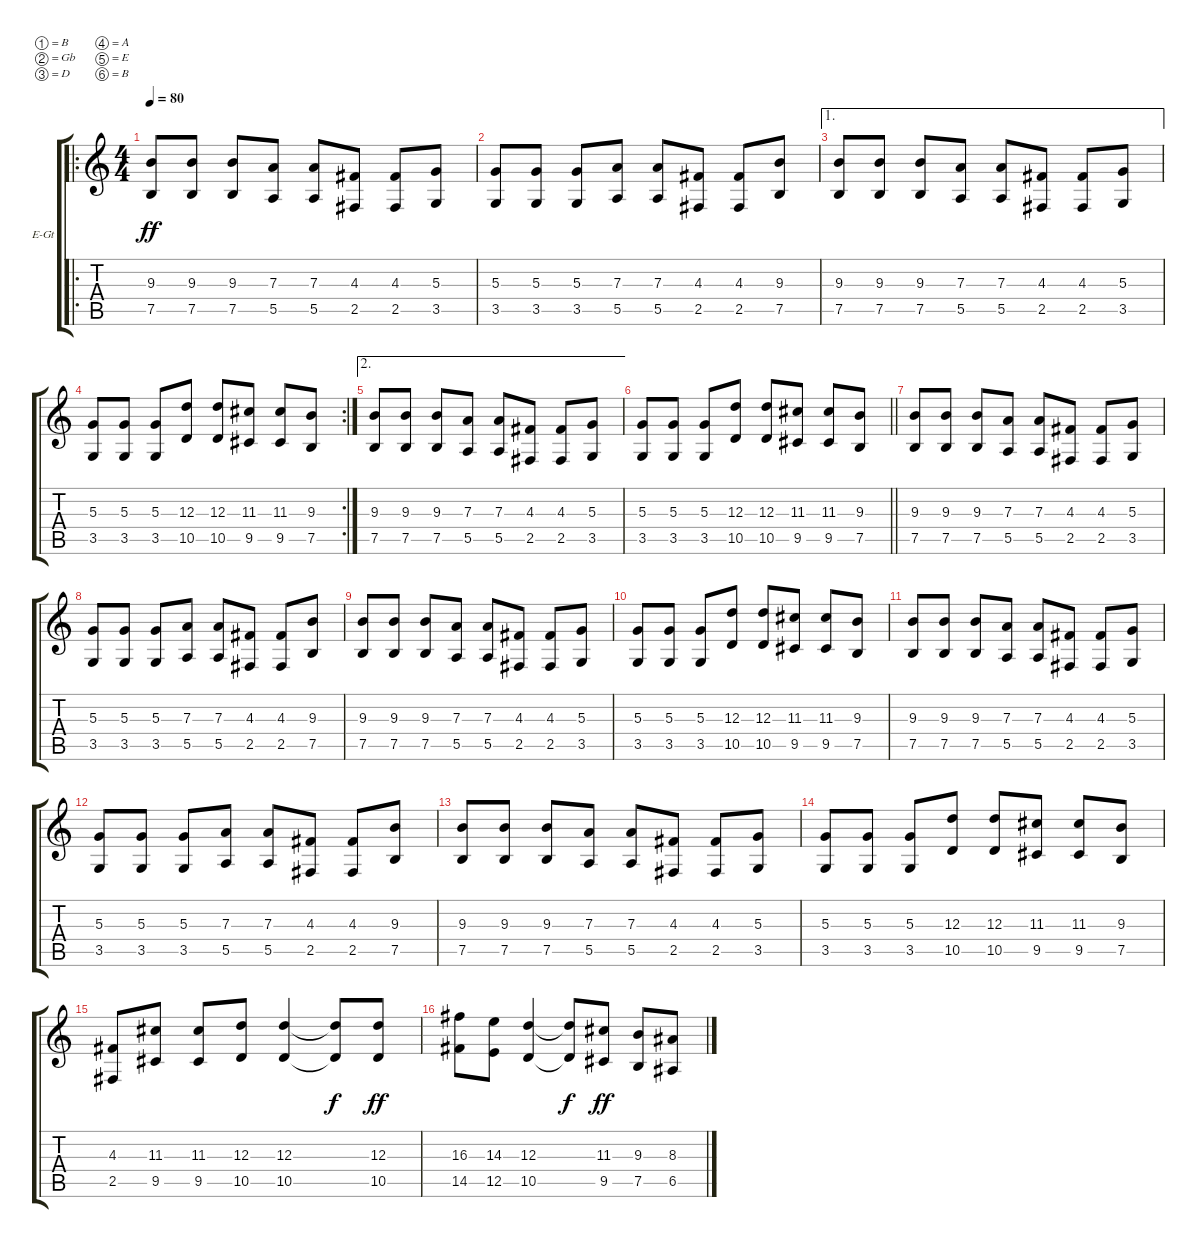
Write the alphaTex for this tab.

\bracketExtendMode groupsimilarinstruments
\firstSystemTrackNameOrientation horizontal
\otherSystemsTrackNameOrientation horizontal
\track ("RG Left" "E-Gt") {instrument distortionguitar}
\staff {score tabs}
\tuning (B3 Gb3 D3 A2 E2 B1)
\ro
\ts (4 4)
\tempo 80
\clef g2
\ks c
(9.3 7.5).8{dy ff instrument distortionguitar} (9.3 7.5).8 (9.3 7.5).8 (7.3 5.5).8 (7.3 5.5).8 (4.3 2.5).8 (4.3 2.5).8 (5.3 3.5).8 |
(5.3 3.5).8 (5.3 3.5).8 (5.3 3.5).8 (7.3 5.5).8 (7.3 5.5).8 (4.3 2.5).8 (4.3 2.5).8 (9.3 7.5).8 |
\ae 1
(9.3 7.5).8 (9.3 7.5).8 (9.3 7.5).8 (7.3 5.5).8 (7.3 5.5).8 (4.3 2.5).8 (4.3 2.5).8 (5.3 3.5).8 |
\rc 2
(5.3 3.5).8 (5.3 3.5).8 (5.3 3.5).8 (12.3 10.5).8 (12.3 10.5).8 (11.3 9.5).8 (11.3 9.5).8 (9.3 7.5).8 |
\ae 2
(9.3 7.5).8 (9.3 7.5).8 (9.3 7.5).8 (7.3 5.5).8 (7.3 5.5).8 (4.3 2.5).8 (4.3 2.5).8 (5.3 3.5).8 |
\barLineRight lightlight
(5.3 3.5).8 (5.3 3.5).8 (5.3 3.5).8 (12.3 10.5).8 (12.3 10.5).8 (11.3 9.5).8 (11.3 9.5).8 (9.3 7.5).8 |
(9.3 7.5).8 (9.3 7.5).8 (9.3 7.5).8 (7.3 5.5).8 (7.3 5.5).8 (4.3 2.5).8 (4.3 2.5).8 (5.3 3.5).8 |
(5.3 3.5).8 (5.3 3.5).8 (5.3 3.5).8 (7.3 5.5).8 (7.3 5.5).8 (4.3 2.5).8 (4.3 2.5).8 (9.3 7.5).8 |
(9.3 7.5).8 (9.3 7.5).8 (9.3 7.5).8 (7.3 5.5).8 (7.3 5.5).8 (4.3 2.5).8 (4.3 2.5).8 (5.3 3.5).8 |
(5.3 3.5).8 (5.3 3.5).8 (5.3 3.5).8 (12.3 10.5).8 (12.3 10.5).8 (11.3 9.5).8 (11.3 9.5).8 (9.3 7.5).8 |
(9.3 7.5).8 (9.3 7.5).8 (9.3 7.5).8 (7.3 5.5).8 (7.3 5.5).8 (4.3 2.5).8 (4.3 2.5).8 (5.3 3.5).8 |
(5.3 3.5).8 (5.3 3.5).8 (5.3 3.5).8 (7.3 5.5).8 (7.3 5.5).8 (4.3 2.5).8 (4.3 2.5).8 (9.3 7.5).8 |
(9.3 7.5).8 (9.3 7.5).8 (9.3 7.5).8 (7.3 5.5).8 (7.3 5.5).8 (4.3 2.5).8 (4.3 2.5).8 (5.3 3.5).8 |
(5.3 3.5).8 (5.3 3.5).8 (5.3 3.5).8 (12.3 10.5).8 (12.3 10.5).8 (11.3 9.5).8 (11.3 9.5).8 (9.3 7.5).8 |
(4.3 2.5).8 (11.3 9.5).8 (11.3 9.5).8 (12.3 10.5).8 (12.3 10.5).4 (12.3{t} 10.5{t}).8{dy f} (12.3 10.5).8{dy ff} |
(16.3 14.5).8 (14.3 12.5).8 (12.3 10.5).4 (12.3{t} 10.5{t}).8{dy f} (11.3 9.5).8{dy ff} (9.3 7.5).8 (8.3 6.5).8
